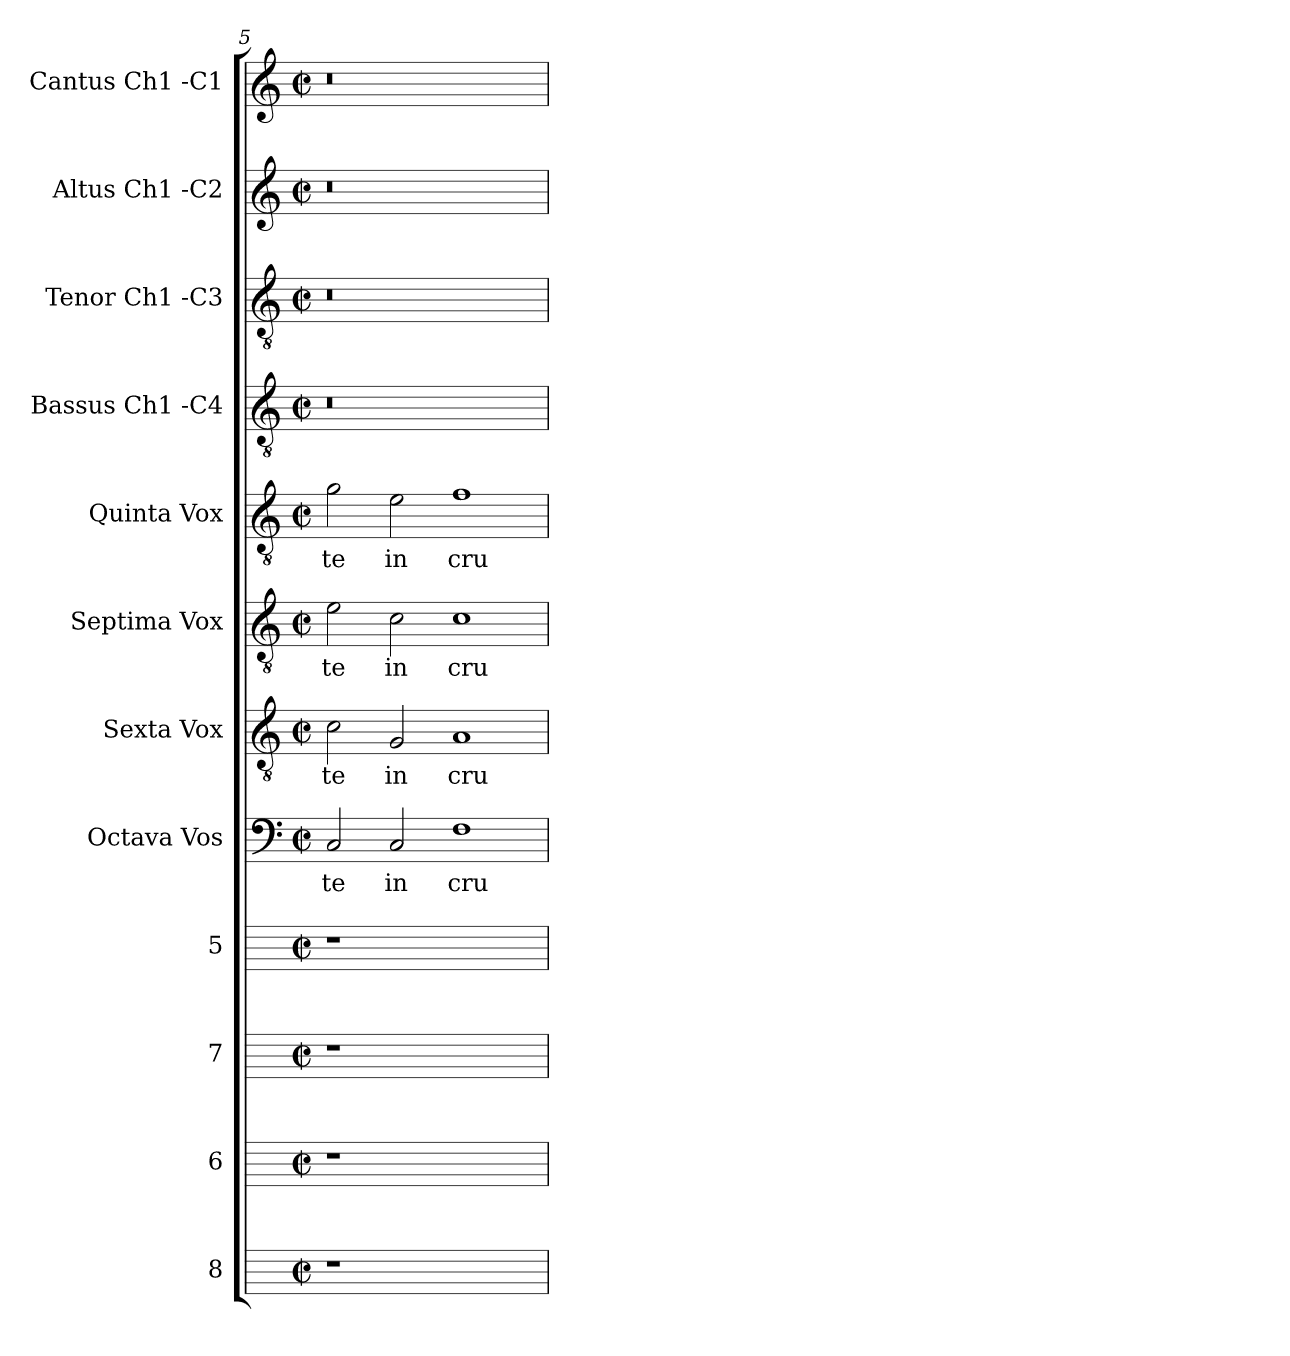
**kern	**kern	**kern	**kern	**kern	**text	**kern	**text	**kern	**text	**kern	**text	**kern	**kern	**kern	**kern
*part12	*part11	*part10	*part9	*part8	*part8	*part7	*part7	*part6	*part6	*part5	*part5	*part4	*part3	*part2	*part1
*staff12	*staff11	*staff10	*staff9	*staff8	*staff8	*staff7	*staff7	*staff6	*staff6	*staff5	*staff5	*staff4	*staff3	*staff2	*staff1
*I"8	*I"6	*I"7	*I"5	*I"Octava  Vos	*	*I"Sexta  Vox	*	*I"Septima  Vox	*	*I"Quinta  Vox	*	*I"Bassus  Ch1 -C4	*I"Tenor  Ch1 -C3	*I"Altus  Ch1 -C2	*I"Cantus  Ch1 -C1
*	*	*	*	*	*	*	*	*	*	*	*	*I'B	*I'T	*I'A	*I'C
*	*	*	*	*clefF4	*	*clefGv2	*	*clefGv2	*	*clefGv2	*	*clefGv2	*clefGv2	*clefG2	*clefG2
*k[]	*k[]	*k[]	*k[]	*k[]	*	*k[]	*	*k[]	*	*k[]	*	*k[]	*k[]	*k[]	*k[]
*C:	*C:	*C:	*C:	*C:	*	*C:	*	*C:	*	*C:	*	*C:	*C:	*C:	*C:
*M2/2	*M2/2	*M2/2	*M2/2	*M2/2	*	*M2/2	*	*M2/2	*	*M2/2	*	*M2/2	*M2/2	*M2/2	*M2/2
*met(c|)	*met(c|)	*met(c|)	*met(c|)	*met(c|)	*	*met(c|)	*	*met(c|)	*	*met(c|)	*	*met(c|)	*met(c|)	*met(c|)	*met(c|)
=5	=5	=5	=5	=5	=5	=5	=5	=5	=5	=5	=5	=5	=5	=5	=5
!	!	!	!	!	!LO:LY:b:cj	!	!LO:LY:b:cj	!	!LO:LY:b:cj	!	!LO:LY:b:cj	!	!	!	!
1r	1r	1r	1r	2C/	te	2c\	te	2e\	te	2g\	te	0r	0r	0r	0r
!	!	!	!	!	!LO:LY:b:cj	!	!LO:LY:b:cj	!	!LO:LY:b:cj	!	!LO:LY:b:cj	!	!	!	!
.	.	.	.	2C/	in	2G/	in	2c\	in	2e\	in	.	.	.	.
!	!	!	!	!	!LO:LY:b:cj	!	!LO:LY:b:cj	!	!LO:LY:b:cj	!	!LO:LY:b:cj	!	!	!	!
1ryy	1ryy	1ryy	1ryy	1F	cru-	1A	cru-	1c	cru-	1f	cru-	.	.	.	.
=	=	=	=	=	=	=	=	=	=	=	=	=	=	=	=
*-	*-	*-	*-	*-	*-	*-	*-	*-	*-	*-	*-	*-	*-	*-	*-
